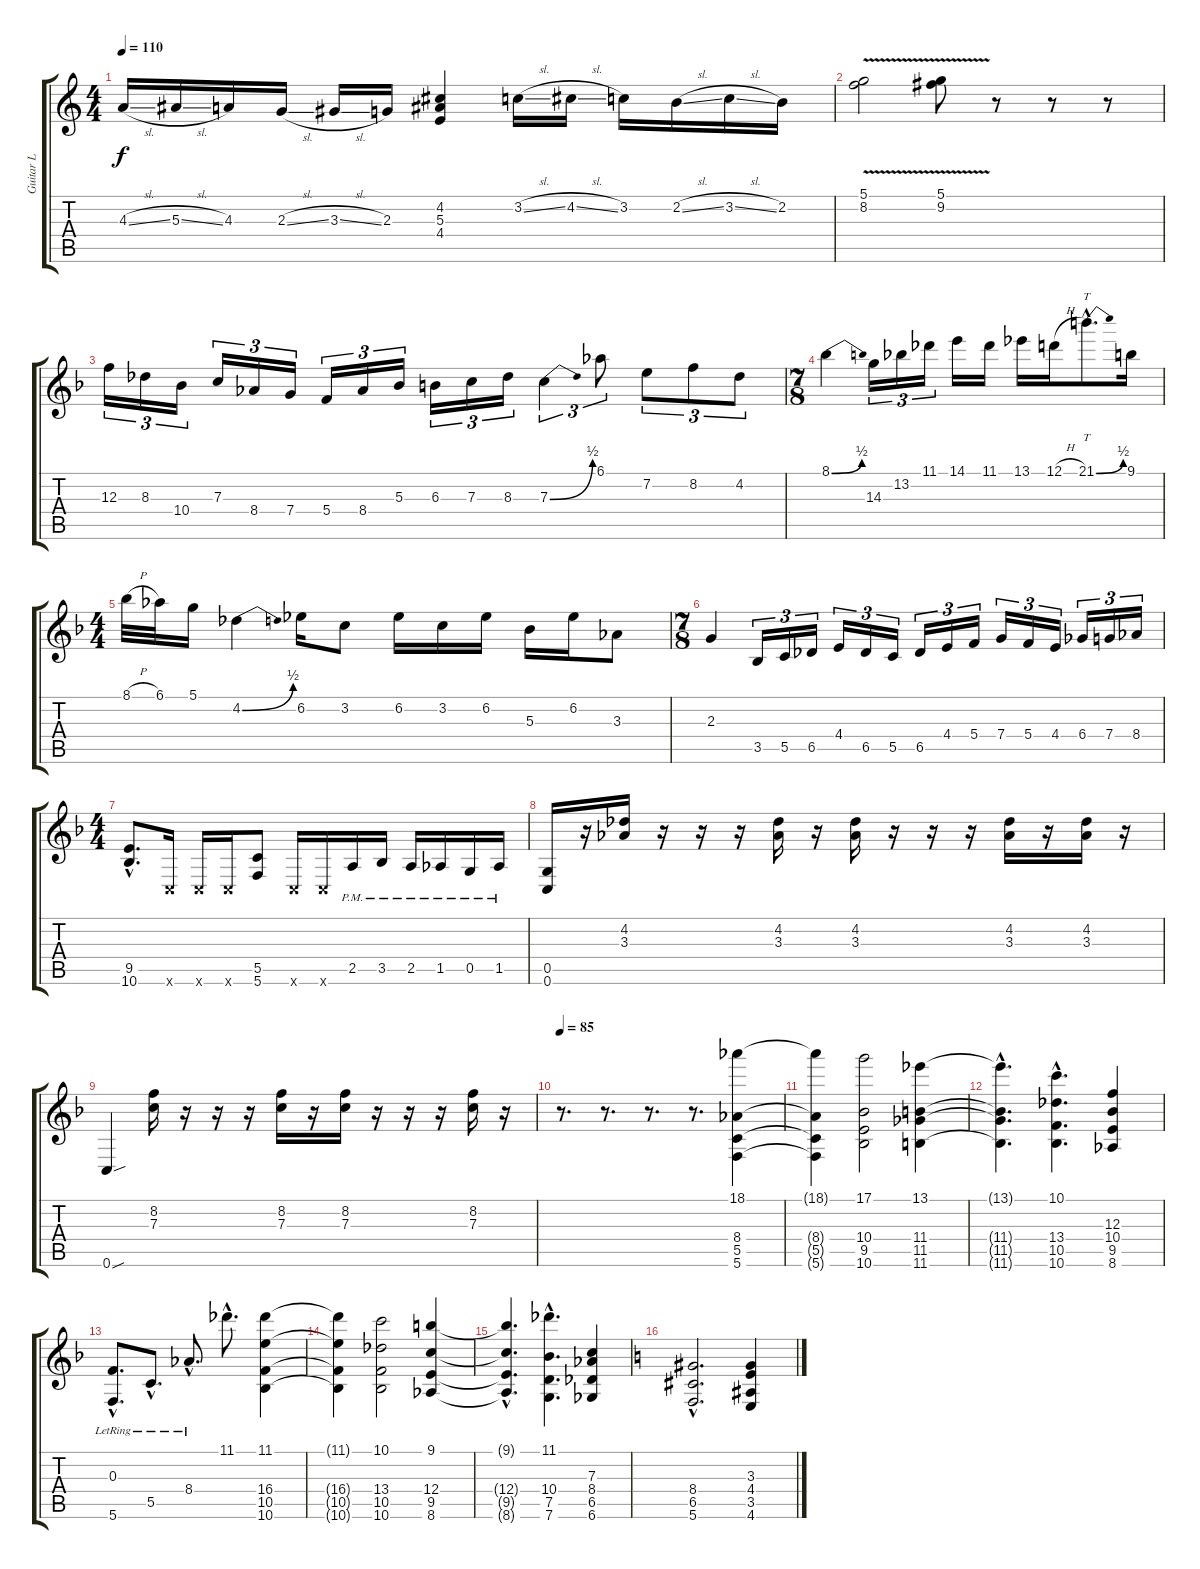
\track ("Guitar L" "Guitar L") {instrument distortionguitar}
\staff {score tabs}
\tuning (D4 A3 F3 C3 G2 C2) {hide}
\ts (4 4)
\tempo 110
\clef g2
\ks c
4.3{sl}.16{dy f} 5.3{sl}.16 4.3.16 2.3{sl}.16 3.3{sl}.16 2.3.16 (4.2 5.3 4.4).4 3.2{sl}.16 4.2{sl}.16 3.2.16 2.2{sl}.16 3.2{sl}.16 2.2.16 |
(5.1 8.2{v}).2 (5.1{v} 9.2).8 r.8 r.8 r.8 |
\ks dminor
12.3.16{tu (3 2)} 8.3.16{tu (3 2)} 10.4.16{tu (3 2)} 7.3.16{tu (3 2)} 8.4.16{tu (3 2)} 7.4.16{tu (3 2)} 5.4.16{tu (3 2)} 8.4.16{tu (3 2)} 5.3.16{tu (3 2)} 6.3.16{tu (3 2)} 7.3.16{tu (3 2)} 8.3.16{tu (3 2)} 7.3{be (bend 0 0 60 2)}.4{tu (3 2)} 6.1.8{tu (3 2)} 7.2.8{tu (3 2)} 8.2.8{tu (3 2)} 4.2.8{tu (3 2)} |
\ts (7 8)
8.1{be (bend 0 0 60 2)}.4 14.3.16{tu (3 2)} 13.2.16{tu (3 2)} 11.1.16{tu (3 2)} 14.1.16 11.1.16 13.1.16 12.1{h}.16 21.1{be (bend 0 0 60 2) hac}.8{tt d} 9.1.16 |
\ts (4 4)
8.1{h}.32 6.1.32 5.1.16 4.2{be (bend 0 0 60 2)}.4 6.2.16 3.2.8 6.2.16 3.2.16 6.2.16 5.3.16 6.2.16 3.3.8 |
\ts (7 8)
2.3.4 3.5.16{tu (3 2)} 5.5.16{tu (3 2)} 6.5.16{tu (3 2)} 4.4.16{tu (3 2)} 6.5.16{tu (3 2)} 5.5.16{tu (3 2)} 6.5.16{tu (3 2)} 4.4.16{tu (3 2)} 5.4.16{tu (3 2)} 7.4.16{tu (3 2)} 5.4.16{tu (3 2)} 4.4.16{tu (3 2)} 6.4.16{tu (3 2)} 7.4.16{tu (3 2)} 8.4.16{tu (3 2)} |
\ts (4 4)
(9.5{hac} 10.6{hac}).8{d} 0.6{x}.16 0.6{x}.16 0.6{x}.16 (5.5 5.6).8 0.6{x}.16 0.6{x}.16 2.5{pm}.16 3.5{pm}.16 2.5{pm}.16 1.5{pm}.16 0.5{pm}.16 1.5{pm}.16 |
(0.5 0.6).16 r.16 (4.2 3.3).16 r.16 r.16 r.16 (4.2 3.3).16 r.16 (4.2 3.3).16 r.16 r.16 r.16 (4.2 3.3).16 r.16 (4.2 3.3).16 r.16 |
0.6{sou}.4 (8.2 7.3).16 r.16 r.16 r.16 (8.2 7.3).16 r.16 (8.2 7.3).16 r.16 r.16 r.16 (8.2 7.3).16 r.16 |
\tempo 85
r.8{d} r.8{d} r.8{d} r.8{d} (18.1 8.4 5.5 5.6).4 |
(18.1{t} 8.4{t} 5.5{t} 5.6{t}).4 (17.1 10.4 9.5 10.6).2 (13.1 11.4 11.5 11.6).4 |
(13.1{hac t} 11.4{hac t} 11.5{hac t} 11.6{hac t}).4{d} (10.1{hac} 13.4{hac} 10.5{hac} 10.6{hac}).4{d} (12.3 10.4 9.5 8.6).4 |
(0.3{hac lr} 5.6{hac lr}).8{d} 5.5{hac lr}.8{d} 8.4{hac lr}.8{d} 11.1{hac}.8{d} (11.1 16.4 10.5 10.6).4 |
(11.1{t} 16.4{t} 10.5{t} 10.6{t}).4 (10.1 13.4 10.5 10.6).2 (9.1 12.4 9.5 8.6).4 |
(9.1{hac t} 12.4{hac t} 9.5{hac t} 8.6{hac t}).4{d} (11.1{hac} 10.4{hac} 7.5{hac} 7.6{hac}).4{d} (7.3 8.4 6.5 6.6).4 |
\ks c
(8.4{hac} 6.5{hac} 5.6{hac}).2{d} (3.3 4.4 3.5 4.6).4
